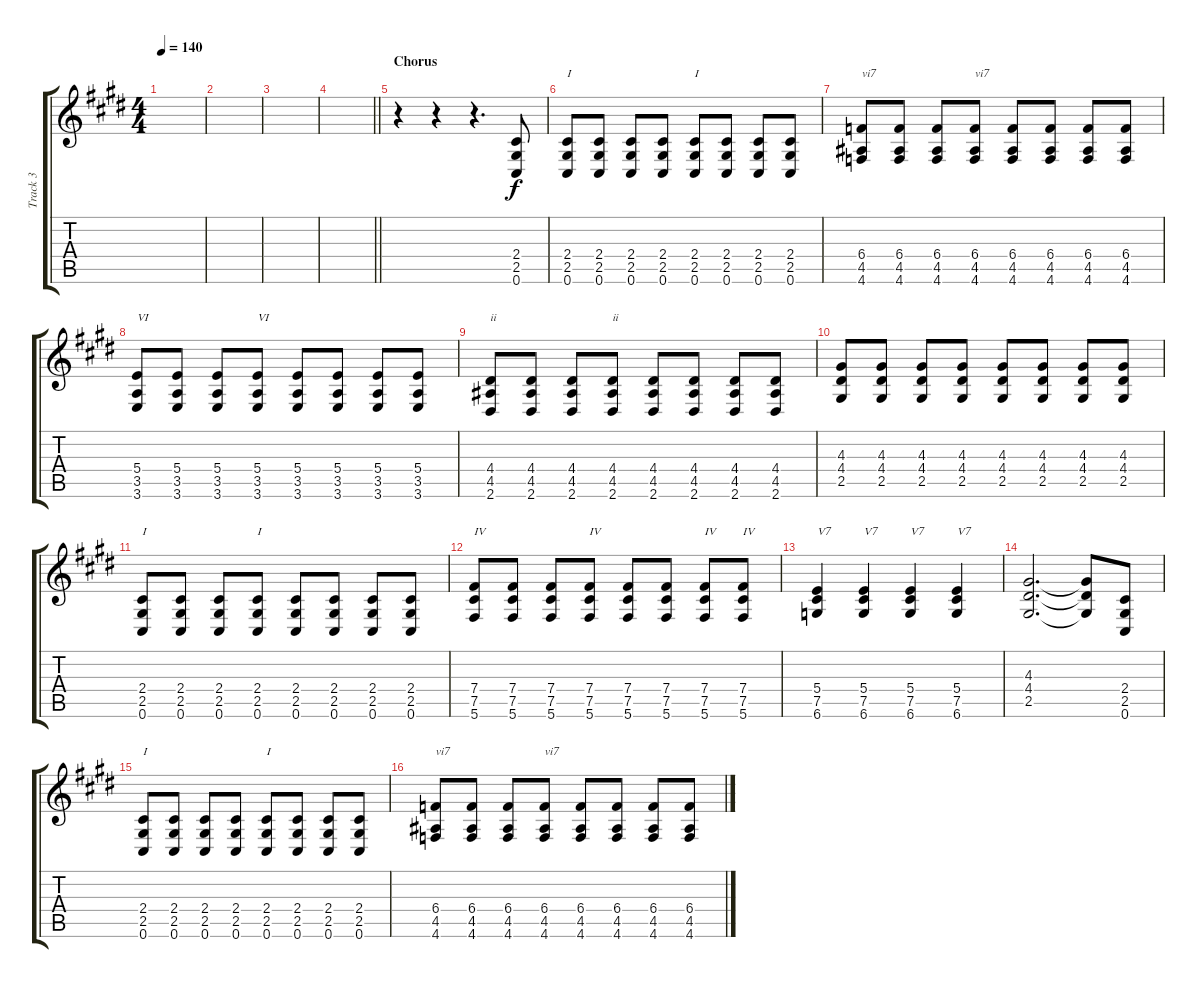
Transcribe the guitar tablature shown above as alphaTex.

\track ("Track 3" "Track 3") {instrument overdrivenguitar}
\staff {score tabs}
\tuning (Db4 Ab3 E3 B2 Gb2 Db2) {hide}
\ts (4 4)
\tempo 140
\clef g2
\ks e
|
|
|
\barLineRight lightlight
|
\section ("" "Chorus")
r.4 r.4 r.4{d} (2.4 2.5 0.6).8 |
(2.4 2.5 0.6).8{txt "I"} (2.4 2.5 0.6).8 (2.4 2.5 0.6).8 (2.4 2.5 0.6).8 (2.4 2.5 0.6).8{txt "I"} (2.4 2.5 0.6).8 (2.4 2.5 0.6).8 (2.4 2.5 0.6).8 |
(6.4 4.5 4.6).8{txt "vi7"} (6.4 4.5 4.6).8 (6.4 4.5 4.6).8 (6.4 4.5 4.6).8{txt "vi7"} (6.4 4.5 4.6).8 (6.4 4.5 4.6).8 (6.4 4.5 4.6).8 (6.4 4.5 4.6).8 |
(5.4 3.5 3.6).8{txt "VI"} (5.4 3.5 3.6).8 (5.4 3.5 3.6).8 (5.4 3.5 3.6).8{txt "VI"} (5.4 3.5 3.6).8 (5.4 3.5 3.6).8 (5.4 3.5 3.6).8 (5.4 3.5 3.6).8 |
(4.4 4.5 2.6).8{txt "ii"} (4.4 4.5 2.6).8 (4.4 4.5 2.6).8 (4.4 4.5 2.6).8{txt "ii"} (4.4 4.5 2.6).8 (4.4 4.5 2.6).8 (4.4 4.5 2.6).8 (4.4 4.5 2.6).8 |
(4.3 4.4 2.5).8 (4.3 4.4 2.5).8 (4.3 4.4 2.5).8 (4.3 4.4 2.5).8 (4.3 4.4 2.5).8 (4.3 4.4 2.5).8 (4.3 4.4 2.5).8 (4.3 4.4 2.5).8 |
(2.4 2.5 0.6).8{txt "I"} (2.4 2.5 0.6).8 (2.4 2.5 0.6).8 (2.4 2.5 0.6).8{txt "I"} (2.4 2.5 0.6).8 (2.4 2.5 0.6).8 (2.4 2.5 0.6).8 (2.4 2.5 0.6).8 |
(7.4 7.5 5.6).8{txt "IV"} (7.4 7.5 5.6).8 (7.4 7.5 5.6).8 (7.4 7.5 5.6).8{txt "IV"} (7.4 7.5 5.6).8 (7.4 7.5 5.6).8 (7.4 7.5 5.6).8{txt "IV"} (7.4 7.5 5.6).8{txt "IV"} |
(5.4 7.5 6.6).4{txt "V7"} (5.4 7.5 6.6).4{txt "V7"} (5.4 7.5 6.6).4{txt "V7"} (5.4 7.5 6.6).4{txt "V7"} |
(4.3 4.4 2.5).2{d} (4.3{t} 4.4{t} 2.5{t}).8 (2.4 2.5 0.6).8 |
(2.4 2.5 0.6).8{txt "I"} (2.4 2.5 0.6).8 (2.4 2.5 0.6).8 (2.4 2.5 0.6).8 (2.4 2.5 0.6).8{txt "I"} (2.4 2.5 0.6).8 (2.4 2.5 0.6).8 (2.4 2.5 0.6).8 |
(6.4 4.5 4.6).8{txt "vi7"} (6.4 4.5 4.6).8 (6.4 4.5 4.6).8 (6.4 4.5 4.6).8{txt "vi7"} (6.4 4.5 4.6).8 (6.4 4.5 4.6).8 (6.4 4.5 4.6).8 (6.4 4.5 4.6).8
